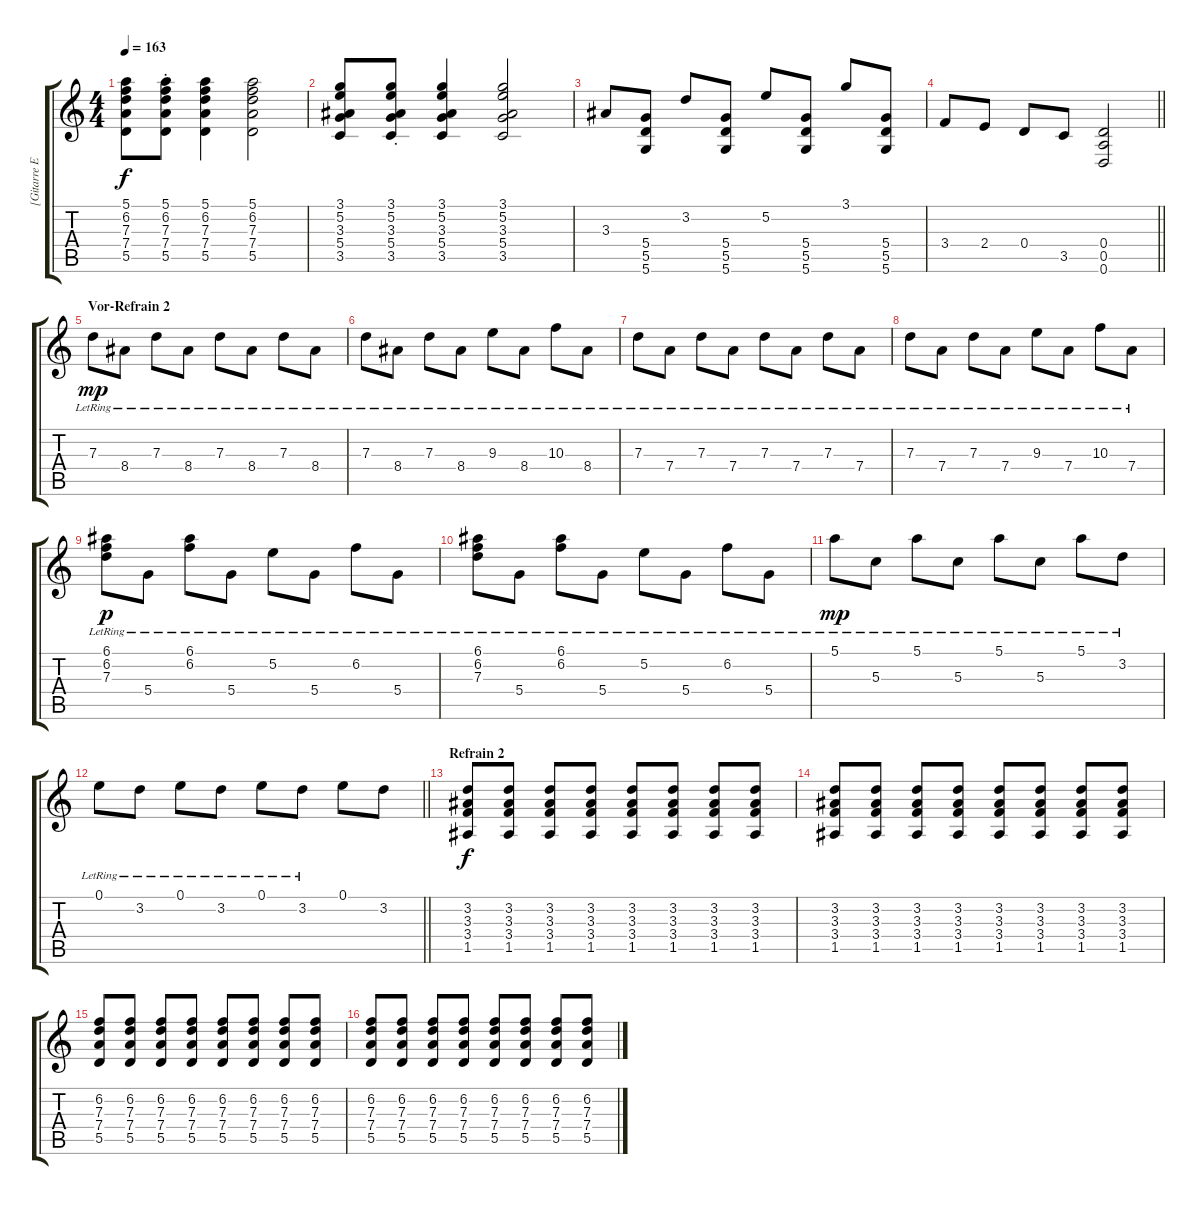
\track ("[Gitarre Effekt I]" "[Gitarre E") {instrument overdrivenguitar}
\staff {score tabs}
\tuning (E4 B3 G3 D3 A2 D2) {hide}
\ts (4 4)
\tempo 163
\clef g2
\ks c
(5.1 6.2 7.3 7.4 5.5).8{dy f} (5.1{st} 6.2{st} 7.3{st} 7.4{st} 5.5{st}).8 (5.1 6.2 7.3 7.4 5.5).4 (5.1 6.2 7.3 7.4 5.5).2 |
(3.1 5.2 3.3 5.4 3.5).8 (3.1{st} 5.2{st} 3.3{st} 5.4{st} 3.5{st}).8 (3.1 5.2 3.3 5.4 3.5).4 (3.1 5.2 3.3 5.4 3.5).2 |
3.3.8 (5.4 5.5 5.6).8 3.2.8 (5.4 5.5 5.6).8 5.2.8 (5.4 5.5 5.6).8 3.1.8 (5.4 5.5 5.6).8 |
\barLineRight lightlight
3.4.8 2.4.8 0.4.8 3.5.8 (0.4 0.5 0.6).2 |
\section ("" "Vor-Refrain 2")
7.3{lr}.8{dy mp volume 16 balance 8 instrument overdrivenguitar} 8.4{lr}.8 7.3{lr}.8 8.4{lr}.8 7.3{lr}.8 8.4{lr}.8 7.3{lr}.8 8.4{lr}.8 |
7.3{lr}.8 8.4{lr}.8 7.3{lr}.8 8.4{lr}.8 9.3{lr}.8 8.4{lr}.8 10.3{lr}.8 8.4{lr}.8 |
7.3{lr}.8 7.4{lr}.8 7.3{lr}.8 7.4{lr}.8 7.3{lr}.8 7.4{lr}.8 7.3{lr}.8 7.4{lr}.8 |
7.3{lr}.8 7.4{lr}.8 7.3{lr}.8 7.4{lr}.8 9.3{lr}.8 7.4{lr}.8 10.3{lr}.8 7.4{lr}.8 |
(6.1{lr} 6.2 7.3{lr}).8{dy p volume 16} 5.4{lr}.8 (6.1{lr} 6.2).8 5.4{lr}.8 5.2{lr}.8 5.4{lr}.8 6.2{lr}.8 5.4{lr}.8 |
(6.1{lr} 6.2 7.3{lr}).8 5.4{lr}.8 (6.1{lr} 6.2).8 5.4{lr}.8 5.2{lr}.8 5.4{lr}.8 6.2{lr}.8 5.4{lr}.8 |
5.1{lr}.8{dy mp volume 12} 5.3{lr}.8 5.1{lr}.8 5.3{lr}.8 5.1{lr}.8 5.3{lr}.8 5.1{lr}.8 3.2{lr}.8 |
\barLineRight lightlight
0.1{lr}.8 3.2{lr}.8 0.1{lr}.8 3.2{lr}.8 0.1{lr}.8 3.2{lr}.8 0.1.8 3.2.8 |
\section ("" "Refrain 2")
(3.2 3.3 3.4 1.5).8{dy f volume 12 balance 14 instrument distortionguitar} (3.2 3.3 3.4 1.5).8 (3.2 3.3 3.4 1.5).8 (3.2 3.3 3.4 1.5).8 (3.2 3.3 3.4 1.5).8 (3.2 3.3 3.4 1.5).8 (3.2 3.3 3.4 1.5).8 (3.2 3.3 3.4 1.5).8 |
(3.2 3.3 3.4 1.5).8 (3.2 3.3 3.4 1.5).8 (3.2 3.3 3.4 1.5).8 (3.2 3.3 3.4 1.5).8 (3.2 3.3 3.4 1.5).8 (3.2 3.3 3.4 1.5).8 (3.2 3.3 3.4 1.5).8 (3.2 3.3 3.4 1.5).8 |
(6.2 7.3 7.4 5.5).8 (6.2 7.3 7.4 5.5).8 (6.2 7.3 7.4 5.5).8 (6.2 7.3 7.4 5.5).8 (6.2 7.3 7.4 5.5).8 (6.2 7.3 7.4 5.5).8 (6.2 7.3 7.4 5.5).8 (6.2 7.3 7.4 5.5).8 |
(6.2 7.3 7.4 5.5).8 (6.2 7.3 7.4 5.5).8 (6.2 7.3 7.4 5.5).8 (6.2 7.3 7.4 5.5).8 (6.2 7.3 7.4 5.5).8 (6.2 7.3 7.4 5.5).8 (6.2 7.3 7.4 5.5).8 (6.2 7.3 7.4 5.5).8
